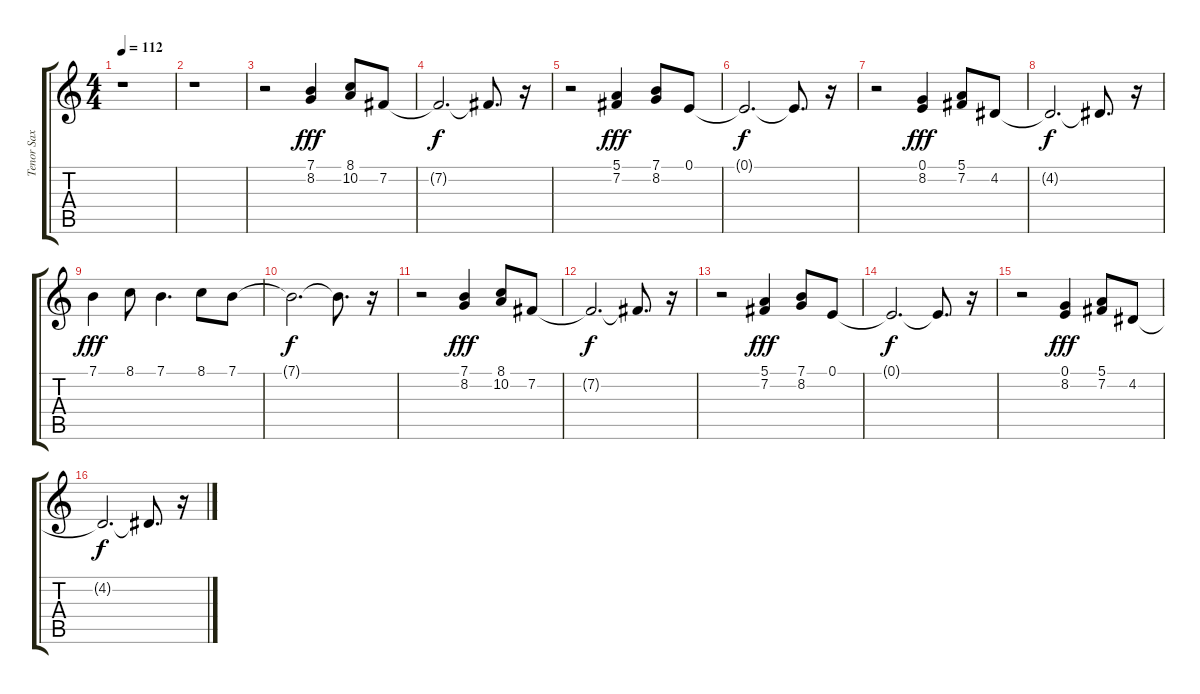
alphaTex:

\track ("Tenor Sax " "Tenor Sax ") {instrument choiraahs}
\staff {score tabs}
\tuning (E4 B3 G3 D3 A2 E2) {hide}
\ts (4 4)
\tempo 112
\clef g2
\ks c
r.1{dy f} |
r.1 |
r.2 (7.1 8.2).4{dy fff} (8.1 10.2).8 7.2.8 |
7.2{t}.2{d dy f} 7.2{t}.8{d} r.16 |
r.2 (5.1 7.2).4{dy fff} (7.1 8.2).8 0.1.8 |
0.1{t}.2{d dy f} 0.1{t}.8{d} r.16 |
r.2 (0.1 8.2).4{dy fff} (5.1 7.2).8 4.2.8 |
4.2{t}.2{d dy f} 4.2{t}.8{d} r.16 |
7.1.4{dy fff} 8.1.8 7.1.4{d} 8.1.8 7.1.8 |
7.1{t}.2{d dy f} 7.1{t}.8{d} r.16 |
r.2 (7.1 8.2).4{dy fff} (8.1 10.2).8 7.2.8 |
7.2{t}.2{d dy f} 7.2{t}.8{d} r.16 |
r.2 (5.1 7.2).4{dy fff} (7.1 8.2).8 0.1.8 |
0.1{t}.2{d dy f} 0.1{t}.8{d} r.16 |
r.2 (0.1 8.2).4{dy fff} (5.1 7.2).8 4.2.8 |
4.2{t}.2{d dy f} 4.2{t}.8{d} r.16
